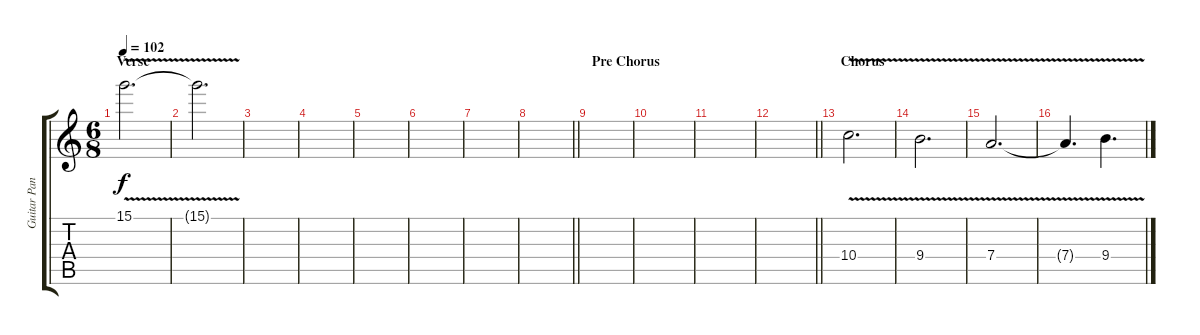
\track ("Guitar Panned Left" "Guitar Pan") {instrument overdrivenguitar}
\staff {score tabs}
\tuning (E4 B3 G3 D3 A2 D2) {hide}
\ts (6 8)
\section ("" "Verse")
\tempo 102
\clef g2
\ks aminor
15.1{v}.2{d dy f} |
15.1{t}.2{d} |
|
|
|
|
|
\barLineRight lightlight
|
\section ("" "Pre Chorus")
|
|
|
\barLineRight lightlight
|
\section ("" "Chorus")
10.4{v}.2{d} |
9.4{v}.2{d} |
7.4{v}.2{d} |
7.4{t}.4{d} 9.4{v}.4{d}
